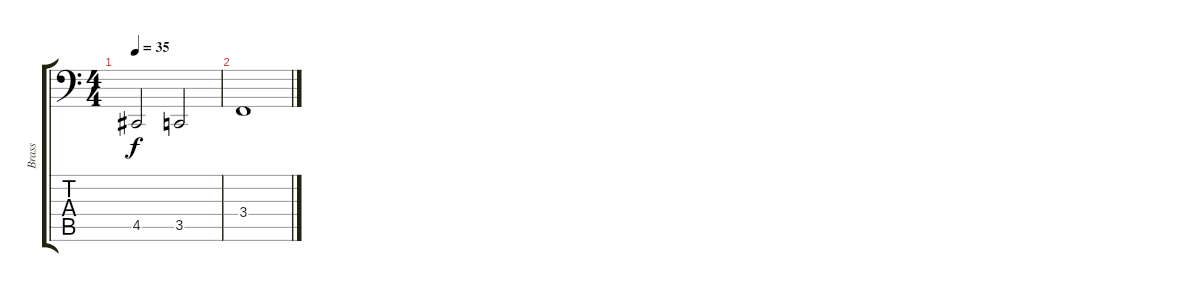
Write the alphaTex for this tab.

\track ("Brass" "Brass") {instrument synthbrass1}
\staff {score tabs}
\tuning (E3 B2 G2 D2 A1 E1) {hide}
\ts (4 4)
\tempo 35
\clef f4
\ks c
4.5.2{dy f} 3.5.2 |
3.4.1
